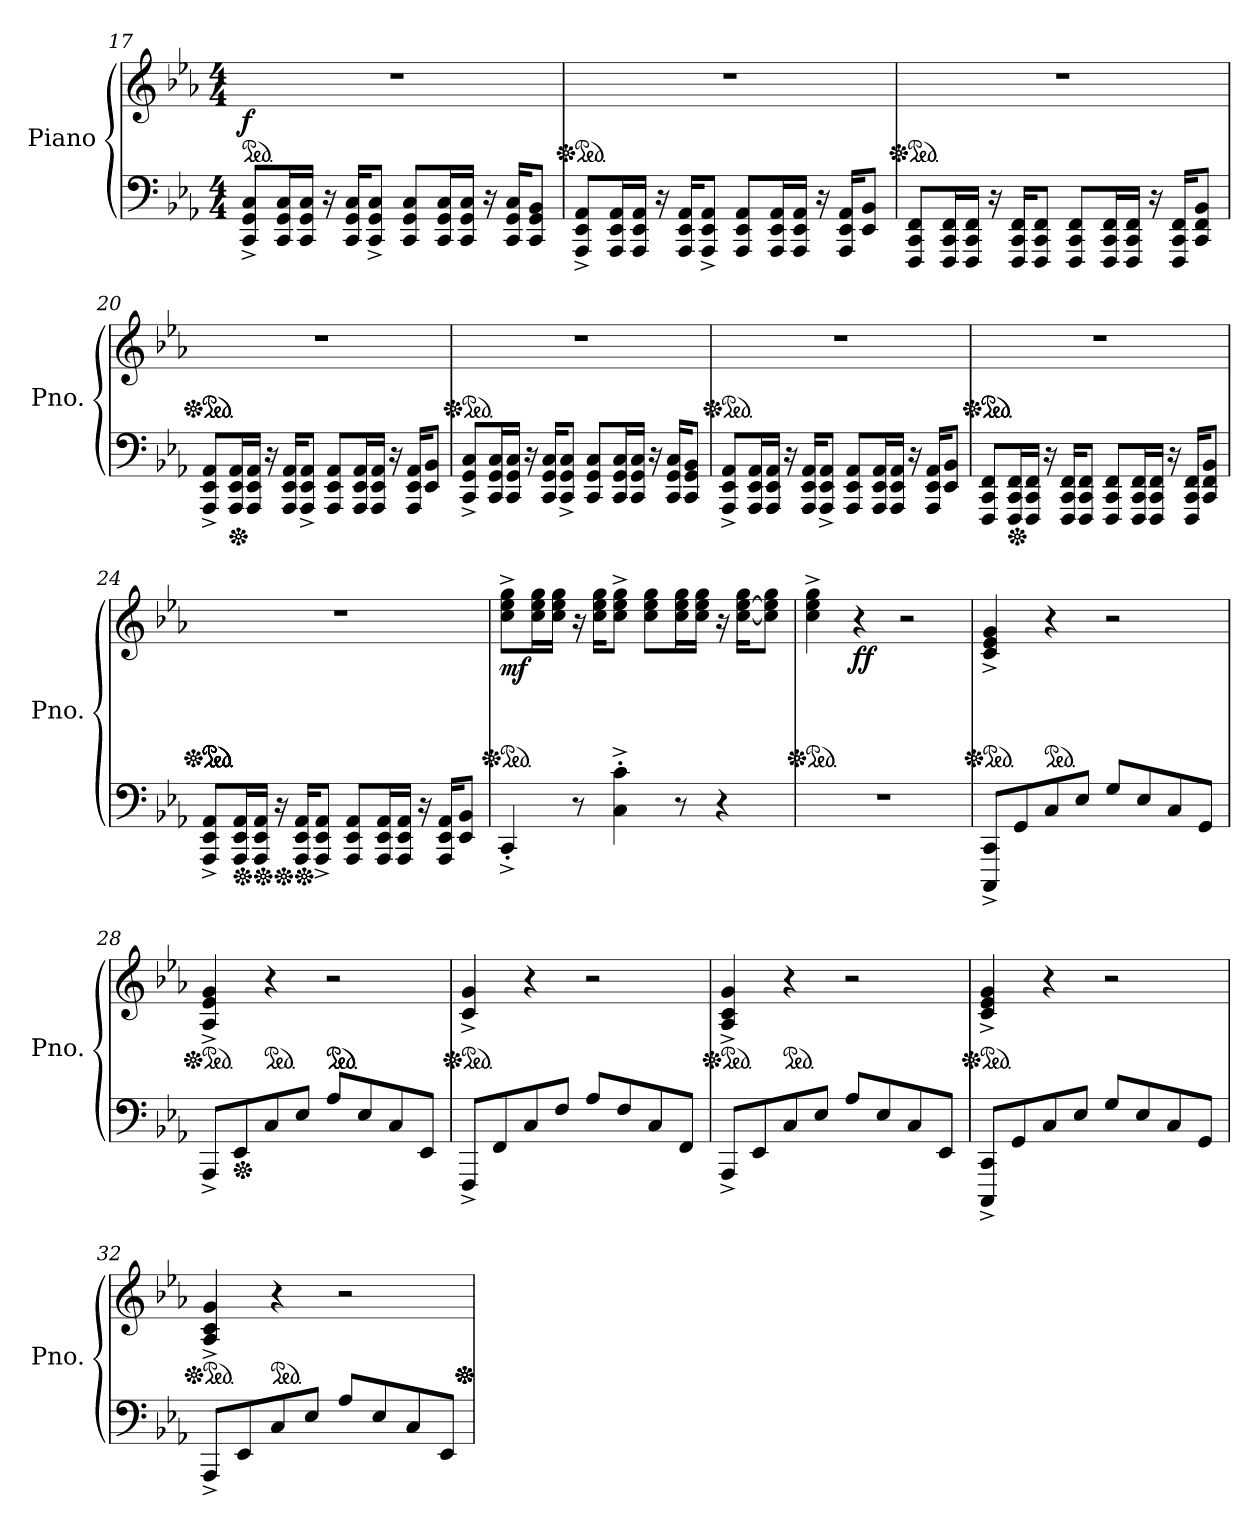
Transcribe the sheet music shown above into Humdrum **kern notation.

**kern	**kern	**dynam
*part1	*part1	*part1
*staff2	*staff1	*staff1/2
*I"Piano	*	*
*I'Pno.	*	*
!!LO:LB:g=z
*clefF4	*clefG2	*
*k[b-e-a-]	*k[b-e-a-]	*
*M4/4	*M4/4	*
*	*ped	*
=17	=17	=17
!	!	!LO:DY:b
8CC/^ 8GG/^ 8C/^L	1r	f
16CC/ 16GG/ 16C/L	.	.
16CC/ 16GG/ 16C/JJ	.	.
16r	.	.
16CC/ 16GG/ 16C/KL	.	.
8CC/^ 8GG/^ 8C/^J	.	.
8CC/ 8GG/ 8C/L	.	.
16CC/ 16GG/ 16C/L	.	.
16CC/ 16GG/ 16C/JJ	.	.
16r	.	.
16CC/ 16GG/ 16C/KL	.	.
8CC/ 8GG/ 8BB-/J	.	.
=18	=18	=18
*	*Xped	*
*	*ped	*
8AAA-/^ 8EE-/^ 8AA-/^L	1r	.
16AAA-/ 16EE-/ 16AA-/L	.	.
16AAA-/ 16EE-/ 16AA-/JJ	.	.
16r	.	.
16AAA-/ 16EE-/ 16AA-/KL	.	.
8AAA-/^ 8EE-/^ 8AA-/^J	.	.
8AAA-/ 8EE-/ 8AA-/L	.	.
16AAA-/ 16EE-/ 16AA-/L	.	.
16AAA-/ 16EE-/ 16AA-/JJ	.	.
16r	.	.
16AAA-/ 16EE-/ 16AA-/KL	.	.
8EE-/ 8BB-/J	.	.
!!LO:LB:g=z
=19	=19	=19
*	*Xped	*
*	*ped	*
8FFF/ 8CC/ 8FF/L	1r	.
16FFF/ 16CC/ 16FF/L	.	.
16FFF/ 16CC/ 16FF/JJ	.	.
16r	.	.
16FFF/ 16CC/ 16FF/KL	.	.
8FFF/ 8CC/ 8FF/J	.	.
8FFF/ 8CC/ 8FF/L	.	.
16FFF/ 16CC/ 16FF/L	.	.
16FFF/ 16CC/ 16FF/JJ	.	.
16r	.	.
16FFF/ 16CC/ 16FF/KL	.	.
8CC/ 8FF/ 8BB-/J	.	.
=20	=20	=20
*	*Xped	*
*	*ped	*
*	*ped	*
8AAA-/^ 8EE-/^ 8AA-/^L	1r	.
*Xped	*	*
16AAA-/ 16EE-/ 16AA-/L	.	.
16AAA-/ 16EE-/ 16AA-/JJ	.	.
16r	.	.
16AAA-/ 16EE-/ 16AA-/KL	.	.
8AAA-/^ 8EE-/^ 8AA-/^J	.	.
8AAA-/ 8EE-/ 8AA-/L	.	.
16AAA-/ 16EE-/ 16AA-/L	.	.
16AAA-/ 16EE-/ 16AA-/JJ	.	.
16r	.	.
16AAA-/ 16EE-/ 16AA-/KL	.	.
8EE-/ 8BB-/J	.	.
!!LO:LB:g=z
=21	=21	=21
*	*Xped	*
*	*ped	*
8CC/^ 8GG/^ 8C/^L	1r	.
16CC/ 16GG/ 16C/L	.	.
16CC/ 16GG/ 16C/JJ	.	.
16r	.	.
16CC/ 16GG/ 16C/KL	.	.
8CC/^ 8GG/^ 8C/^J	.	.
8CC/ 8GG/ 8C/L	.	.
16CC/ 16GG/ 16C/L	.	.
16CC/ 16GG/ 16C/JJ	.	.
16r	.	.
16CC/ 16GG/ 16C/KL	.	.
8CC/ 8GG/ 8BB-/J	.	.
=22	=22	=22
*	*Xped	*
*	*ped	*
8AAA-/^ 8EE-/^ 8AA-/^L	1r	.
16AAA-/ 16EE-/ 16AA-/L	.	.
16AAA-/ 16EE-/ 16AA-/JJ	.	.
16r	.	.
16AAA-/ 16EE-/ 16AA-/KL	.	.
8AAA-/^ 8EE-/^ 8AA-/^J	.	.
8AAA-/ 8EE-/ 8AA-/L	.	.
16AAA-/ 16EE-/ 16AA-/L	.	.
16AAA-/ 16EE-/ 16AA-/JJ	.	.
16r	.	.
16AAA-/ 16EE-/ 16AA-/KL	.	.
8EE-/ 8BB-/J	.	.
!!LO:LB:g=z
=23	=23	=23
*	*Xped	*
*	*ped	*
*	*ped	*
8FFF/ 8CC/ 8FF/L	1r	.
*Xped	*	*
16FFF/ 16CC/ 16FF/L	.	.
16FFF/ 16CC/ 16FF/JJ	.	.
16r	.	.
16FFF/ 16CC/ 16FF/KL	.	.
8FFF/ 8CC/ 8FF/J	.	.
8FFF/ 8CC/ 8FF/L	.	.
16FFF/ 16CC/ 16FF/L	.	.
16FFF/ 16CC/ 16FF/JJ	.	.
16r	.	.
16FFF/ 16CC/ 16FF/KL	.	.
8CC/ 8FF/ 8BB-/J	.	.
=24	=24	=24
*	*Xped	*
*	*ped	*
*	*ped	*
*	*ped	*
*	*ped	*
*	*ped	*
8AAA-/^ 8EE-/^ 8AA-/^L	1r	.
*Xped	*	*
16AAA-/ 16EE-/ 16AA-/L	.	.
*Xped	*	*
16AAA-/ 16EE-/ 16AA-/JJ	.	.
*Xped	*	*
16r	.	.
*Xped	*	*
16AAA-/ 16EE-/ 16AA-/KL	.	.
8AAA-/^ 8EE-/^ 8AA-/^J	.	.
8AAA-/ 8EE-/ 8AA-/L	.	.
16AAA-/ 16EE-/ 16AA-/L	.	.
16AAA-/ 16EE-/ 16AA-/JJ	.	.
16r	.	.
16AAA-/ 16EE-/ 16AA-/KL	.	.
8EE-/ 8BB-/J	.	.
!!LO:PB:g=z
=25	=25	=25
*	*Xped	*
*	*ped	*
!	!	!LO:DY:b
4CC'^/	8cc\^ 8ee-\^ 8gg\^L	mf
.	16cc\ 16ee-\ 16gg\L	.
.	16cc\ 16ee-\ 16gg\JJ	.
8r	16r	.
.	16cc\ 16ee-\ 16gg\KL	.
4C\^' 4c\^'	8cc\^ 8ee-\^ 8gg\^J	.
.	8cc\ 8ee-\ 8gg\L	.
8r	16cc\ 16ee-\ 16gg\L	.
.	16cc\ 16ee-\ 16gg\JJ	.
4r	16r	.
.	[16cc\ [16ee-\ 16gg\KL	.
.	8cc\] 8ee-\] 8gg\J	.
=26	=26	=26
*	*Xped	*
*	*ped	*
1r	4cc\^ 4ee-\^ 4gg\^	.
!	!	!LO:DY:b
.	4r	ff
.	2r	.
=27	=27	=27
*	*Xped	*
*	*ped	*
8CCC/^ 8CC/^L	4c/^ 4e-/^ 4g/^	.
8GG/	.	.
*	*ped	*
8C/	4r	.
8E-/J	.	.
8G/L	2r	.
8E-/	.	.
8C/	.	.
8GG/J	.	.
=28	=28	=28
*	*Xped	*
*	*Xped	*
*	*ped	*
8AAA-^/L	4A-/^ 4e-/^ 4g/^	.
*Xped	*	*
8EE-/	.	.
*	*ped	*
8C/	4r	.
8E-/J	.	.
*	*ped	*
*	*ped	*
8A-/L	2r	.
8E-/	.	.
8C/	.	.
8EE-/J	.	.
=29	=29	=29
*	*Xped	*
*	*Xped	*
*	*Xped	*
*	*ped	*
8FFF^/L	4c/^ 4g/^	.
8FF/	.	.
8C/	4r	.
8F/J	.	.
8A-/L	2r	.
8F/	.	.
8C/	.	.
8FF/J	.	.
!!LO:LB:g=z
=30	=30	=30
*	*Xped	*
*	*ped	*
8AAA-^/L	4A-/^ 4c/^ 4g/^	.
8EE-/	.	.
*	*ped	*
8C/	4r	.
8E-/J	.	.
8A-/L	2r	.
8E-/	.	.
8C/	.	.
8EE-/J	.	.
=31	=31	=31
*	*Xped	*
*	*Xped	*
*	*ped	*
8CCC/^ 8CC/^L	4c/^ 4e-/^ 4g/^	.
8GG/	.	.
8C/	4r	.
8E-/J	.	.
8G/L	2r	.
8E-/	.	.
8C/	.	.
8GG/J	.	.
=32	=32	=32
*	*Xped	*
*	*ped	*
8AAA-^/L	4A-/^ 4c/^ 4g/^	.
8EE-/	.	.
*	*ped	*
8C/	4r	.
8E-/J	.	.
8A-/L	2r	.
8E-/	.	.
8C/	.	.
8EE-/J	.	.
*	*Xped	*
*	*Xped	*
=	=	=
*-	*-	*-
